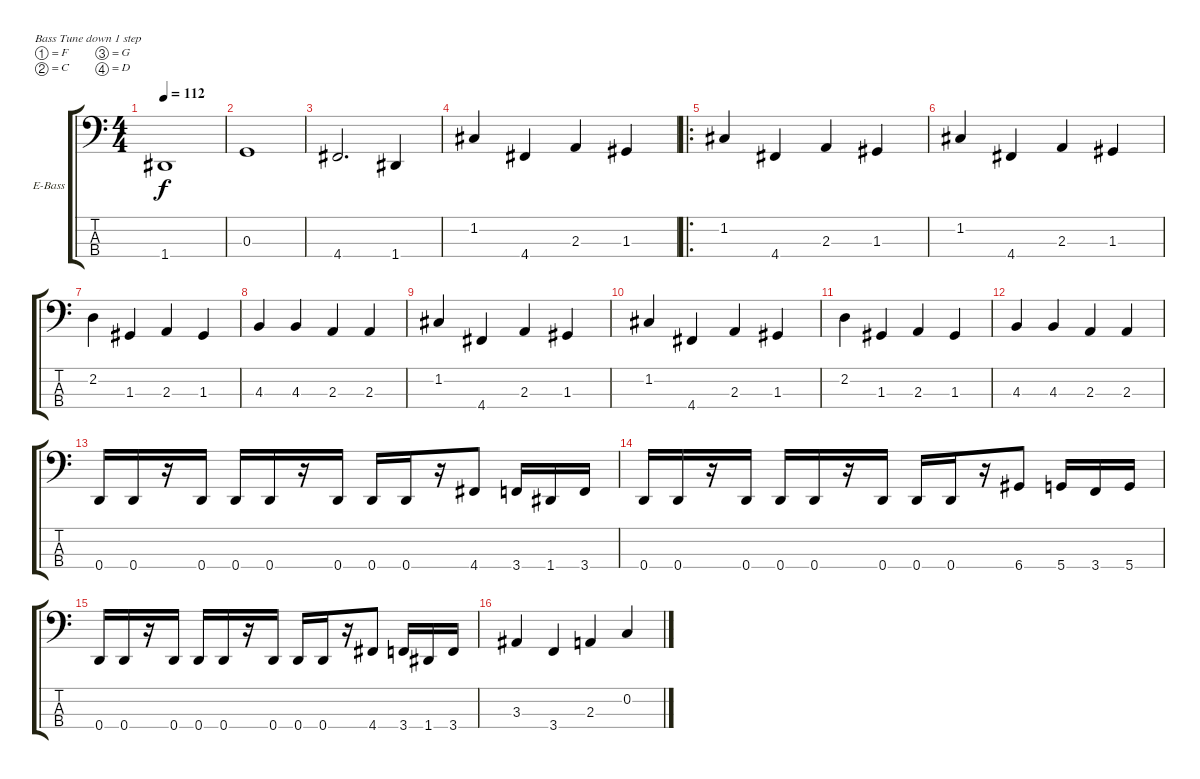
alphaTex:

\bracketExtendMode groupsimilarinstruments
\firstSystemTrackNameOrientation horizontal
\otherSystemsTrackNameOrientation horizontal
\track ("Robin" "E-Bass") {instrument electricbasspick}
\staff {score tabs}
\tuning (F2 C2 G1 D1)
\ts (4 4)
\tempo 112
\clef f4
\ks c
1.4.1{dy f} |
0.3.1 |
4.4.2{d} 1.4.4 |
1.2.4 4.4.4 2.3.4 1.3.4 |
\ro
1.2.4 4.4.4 2.3.4 1.3.4 |
1.2.4 4.4.4 2.3.4 1.3.4 |
2.2.4 1.3.4 2.3.4 1.3.4 |
4.3.4 4.3.4 2.3.4 2.3.4 |
1.2.4 4.4.4 2.3.4 1.3.4 |
1.2.4 4.4.4 2.3.4 1.3.4 |
2.2.4 1.3.4 2.3.4 1.3.4 |
4.3.4 4.3.4 2.3.4 2.3.4 |
0.4.16 0.4.16 r.16 0.4.16 0.4.16 0.4.16 r.16 0.4.16 0.4.16 0.4.16 r.16 4.4.8 3.4.16 1.4.16 3.4.16 |
0.4.16 0.4.16 r.16 0.4.16 0.4.16 0.4.16 r.16 0.4.16 0.4.16 0.4.16 r.16 6.4.8 5.4.16 3.4.16 5.4.16 |
0.4.16 0.4.16 r.16 0.4.16 0.4.16 0.4.16 r.16 0.4.16 0.4.16 0.4.16 r.16 4.4.8 3.4.16 1.4.16 3.4.16 |
3.3.4 3.4.4 2.3.4 0.2.4
